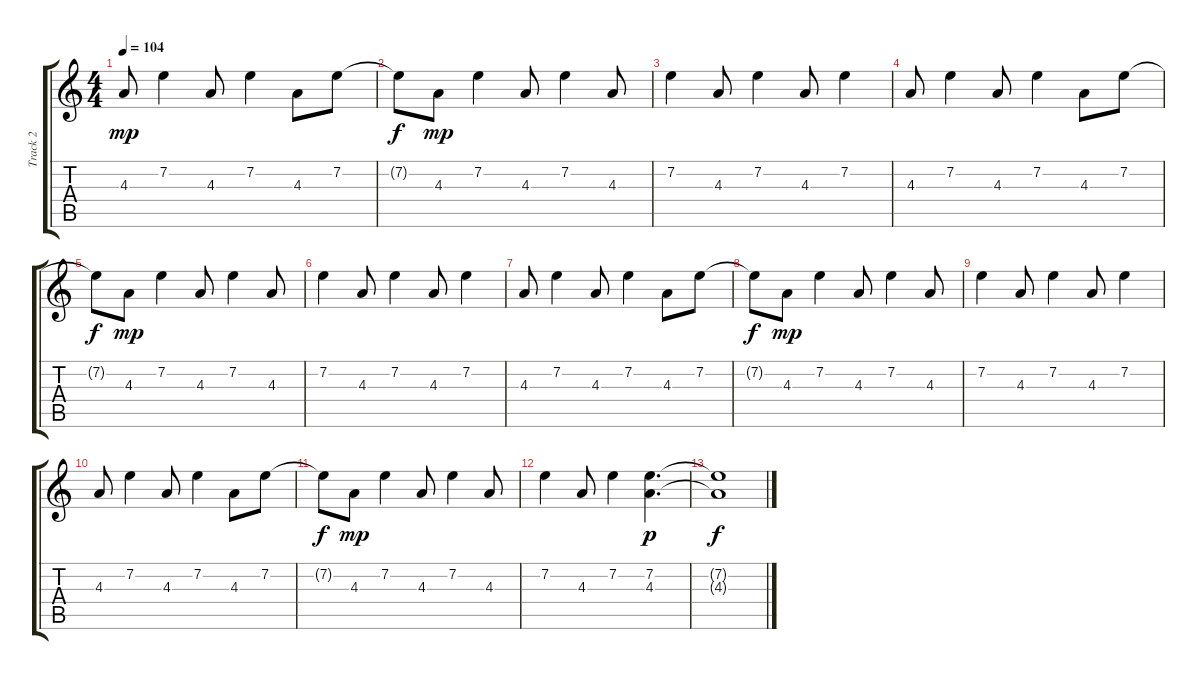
\track ("Track 2" "Track 2") {instrument acousticguitarsteel}
\staff {score tabs}
\tuning (D4 A3 F3 C3 G2 D2) {hide}
\ts (4 4)
\tempo 104
\clef g2
\ks c
4.3.8{dy mp} 7.2.4 4.3.8 7.2.4 4.3.8 7.2.8 |
7.2{t}.8{dy f} 4.3.8{dy mp} 7.2.4 4.3.8 7.2.4 4.3.8 |
7.2.4 4.3.8 7.2.4 4.3.8 7.2.4 |
4.3.8 7.2.4 4.3.8 7.2.4 4.3.8 7.2.8 |
7.2{t}.8{dy f} 4.3.8{dy mp} 7.2.4 4.3.8 7.2.4 4.3.8 |
7.2.4 4.3.8 7.2.4 4.3.8 7.2.4 |
4.3.8 7.2.4 4.3.8 7.2.4 4.3.8 7.2.8 |
7.2{t}.8{dy f} 4.3.8{dy mp} 7.2.4 4.3.8 7.2.4 4.3.8 |
7.2.4 4.3.8 7.2.4 4.3.8 7.2.4 |
4.3.8 7.2.4 4.3.8 7.2.4 4.3.8 7.2.8 |
7.2{t}.8{dy f} 4.3.8{dy mp} 7.2.4 4.3.8 7.2.4 4.3.8 |
7.2.4 4.3.8 7.2.4 (7.2 4.3).4{d dy p} |
(7.2{t} 4.3{t}).1{dy f}
